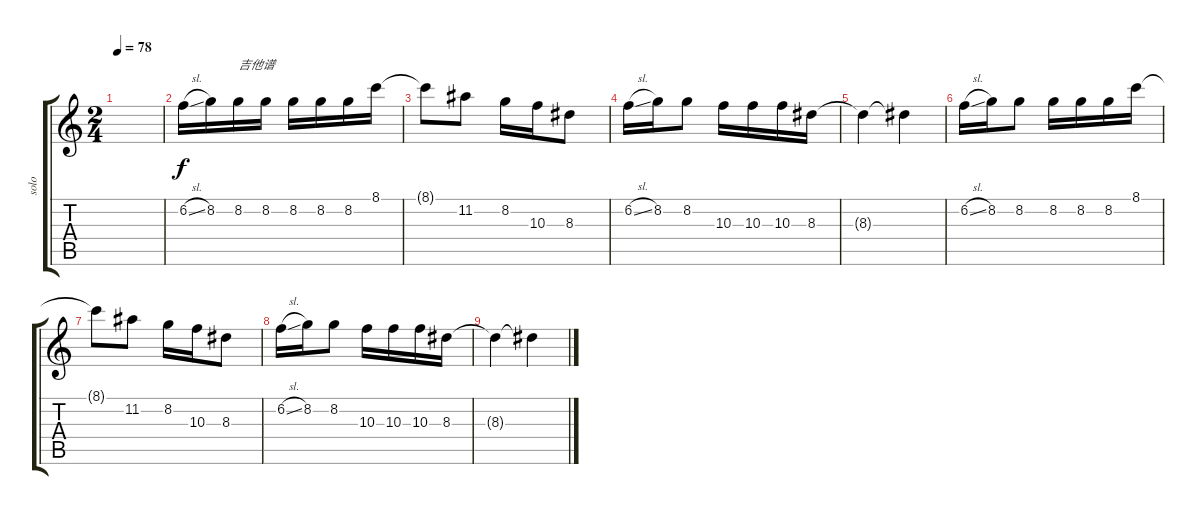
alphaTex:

\track ("solo" "solo") {instrument overdrivenguitar}
\staff {score tabs}
\tuning (E4 B3 G3 D3 A2 E2) {hide}
\ts (2 4)
\tempo 78
\clef g2
\ks c
|
6.2{sl}.16 8.2.16 8.2.16{txt "吉他谱"} 8.2.16 8.2.16 8.2.16 8.2.16 8.1.16 |
8.1{t}.8 11.2.8 8.2.16 10.3.16 8.3.8 |
6.2{sl}.16 8.2.16 8.2.8 10.3.16 10.3.16 10.3.16 8.3.16 |
8.3{t}.4 8.3{t}.4 |
6.2{sl}.16 8.2.16 8.2.8 8.2.16 8.2.16 8.2.16 8.1.16 |
8.1{t}.8 11.2.8 8.2.16 10.3.16 8.3.8 |
6.2{sl}.16 8.2.16 8.2.8 10.3.16 10.3.16 10.3.16 8.3.16 |
8.3{t}.4 8.3{t}.4
